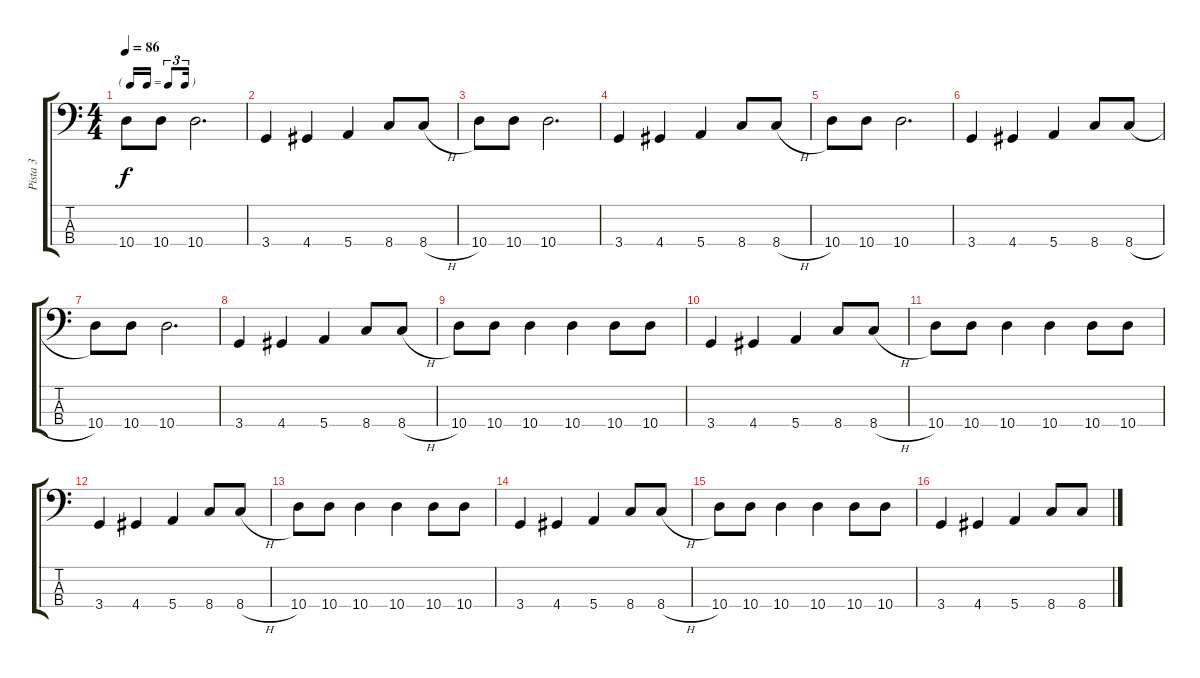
\track ("Pista 3" "Pista 3") {instrument electricbassfinger}
\staff {score tabs}
\tuning (G2 D2 A1 E1) {hide}
\ts (4 4)
\tf triplet16th
\tempo 86
\clef f4
\ks c
10.4.8{dy f} 10.4.8 10.4.2{d} |
3.4.4 4.4.4 5.4.4 8.4.8 8.4{h}.8 |
10.4.8 10.4.8 10.4.2{d} |
3.4.4 4.4.4 5.4.4 8.4.8 8.4{h}.8 |
10.4.8 10.4.8 10.4.2{d} |
3.4.4 4.4.4 5.4.4 8.4.8 8.4{h}.8 |
10.4.8 10.4.8 10.4.2{d} |
3.4.4 4.4.4 5.4.4 8.4.8 8.4{h}.8 |
10.4.8 10.4.8 10.4.4 10.4.4 10.4.8 10.4.8 |
3.4.4 4.4.4 5.4.4 8.4.8 8.4{h}.8 |
10.4.8 10.4.8 10.4.4 10.4.4 10.4.8 10.4.8 |
3.4.4 4.4.4 5.4.4 8.4.8 8.4{h}.8 |
10.4.8 10.4.8 10.4.4 10.4.4 10.4.8 10.4.8 |
3.4.4 4.4.4 5.4.4 8.4.8 8.4{h}.8 |
10.4.8 10.4.8 10.4.4 10.4.4 10.4.8 10.4.8 |
3.4.4 4.4.4 5.4.4 8.4.8 8.4{h}.8
